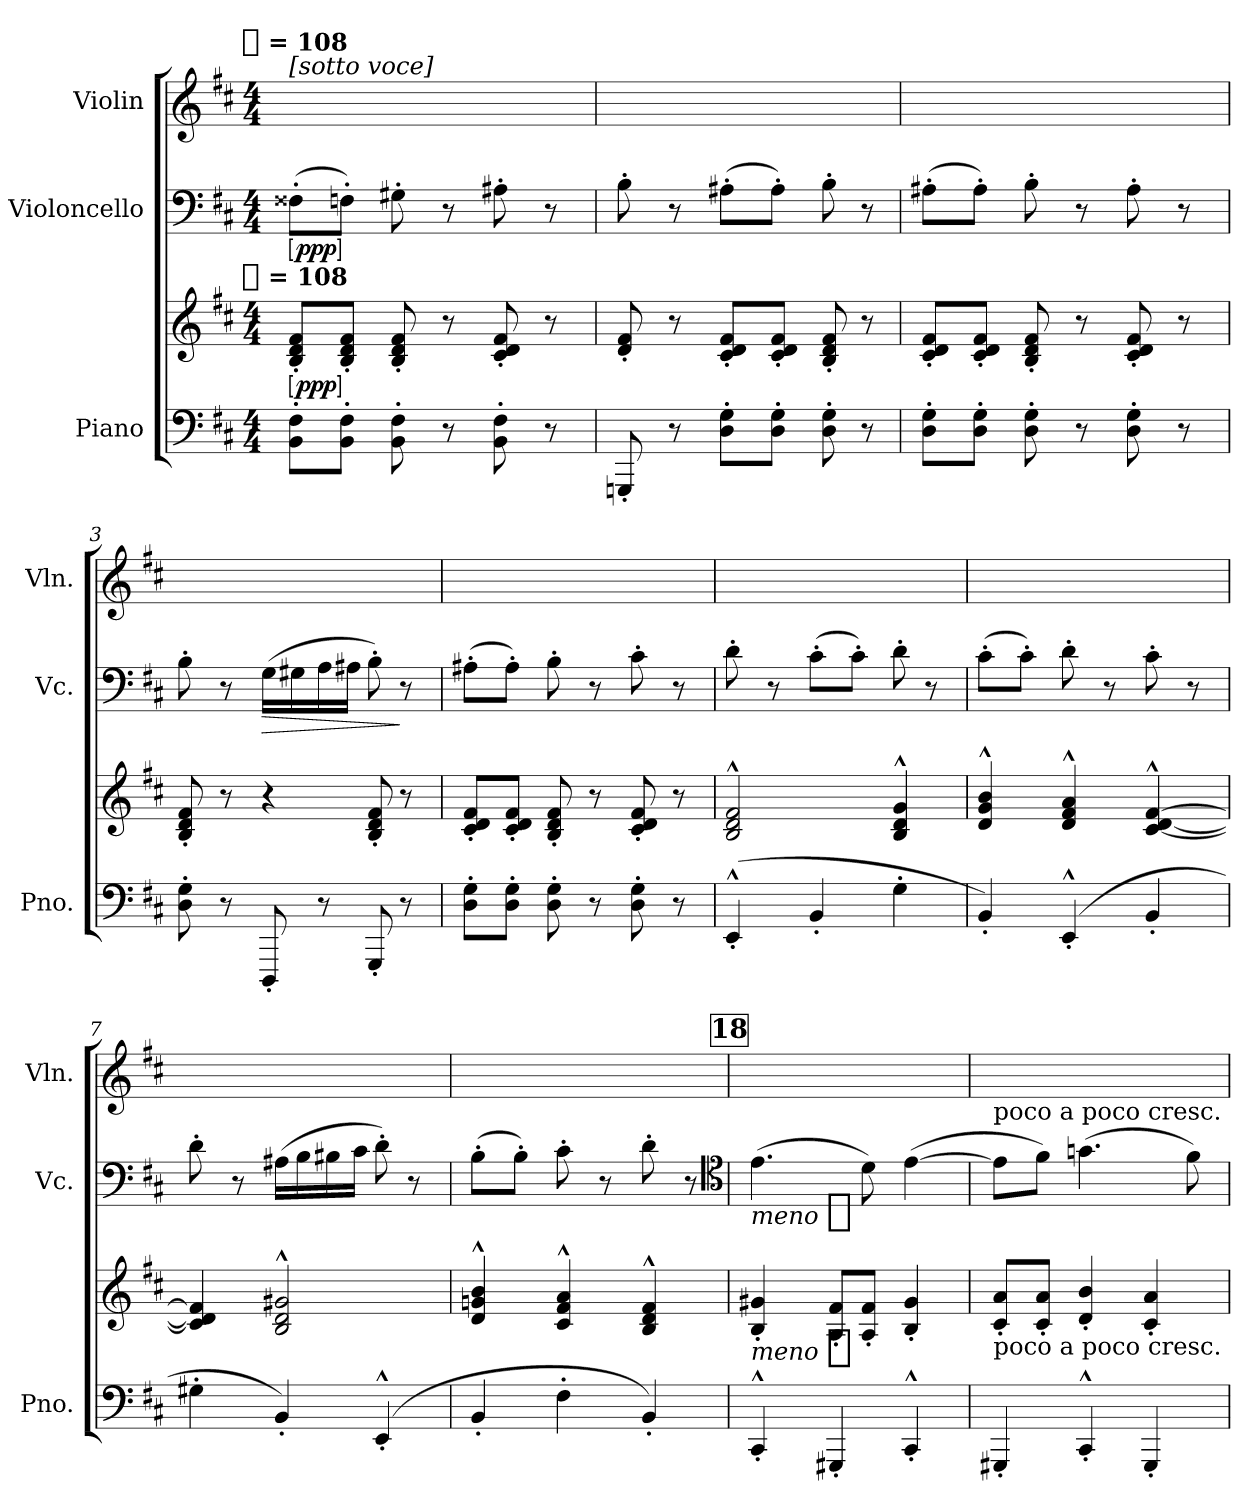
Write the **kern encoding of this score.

**kern	**kern	**dynam	**kern	**dynam	**kern
*part3	*part3	*part3	*part2	*part2	*part1
*staff4	*staff3	*staff3/4	*staff2	*staff2	*staff1
*I"Piano	*	*	*I"Violoncello	*	*I"Violin
*I'Pno.	*	*	*I'Vc.	*	*I'Vln.
*clefF4	*clefG2	*	*clefF4	*	*clefG2
*k[f#c#]	*k[f#c#]	*	*k[f#c#]	*	*k[f#c#]
*D:	*D:	*	*D:	*	*D:
!!LO:TX:omd:t=[half] = 108
*M4/4	*M4/4	*	*M4/4	*	*M4/4
*MM216	*MM216	*	*MM216	*	*MM216
*	*	*	*	*	*Xtuplet
=	=	=	=	=	=
!	!LO:TX:t=[half] = 108	!	!	!	!
!	!	!	!	!	!LO:TX:a:i:t=[sotto voce]
!	!	!LO:DY:ed=brack	!	!LO:DY:ed=brack	!
8BB' 8F#'L	8B' 8d' 8f#'L	ppp	(8F##X'L	ppp	12ryy
.	.	.	.	.	12ryy
8BB' 8F#'J	8B' 8d' 8f#'J	.	8Fn'J)	.	.
.	.	.	.	.	12ryy
8BB' 8F#'	8B' 8d' 8f#'	.	8G#X'	.	12ryy
.	.	.	.	.	12ryy
8r	8r	.	8r	.	.
.	.	.	.	.	12ryy
8BB' 8F#'	8c#' 8d' 8f#'	.	8A#X'	.	12ryy
.	.	.	.	.	12ryy
8r	8r	.	8r	.	.
.	.	.	.	.	12ryy
=1	=1	=1	=1	=1	=1
8GGGn'	8d' 8f#'	.	8B'	.	12ryy
.	.	.	.	.	12ryy
8r	8r	.	8r	.	.
.	.	.	.	.	12ryy
8D' 8G'L	8c#' 8d' 8f#'L	.	(8A#X'L	.	12ryy
.	.	.	.	.	12ryy
8D' 8G'J	8c#' 8d' 8f#'J	.	8A#'J)	.	.
.	.	.	.	.	12ryy
8D' 8G'	8B' 8d' 8f#'	.	8B'	.	6.ryy
8r	8r	.	8r	.	.
=2	=2	=2	=2	=2	=2
8D' 8G'L	8c#' 8d' 8f#'L	.	(8A#X'L	.	12ryy
.	.	.	.	.	12ryy
8D' 8G'J	8c#' 8d' 8f#'J	.	8A#'J)	.	.
.	.	.	.	.	12ryy
8D' 8G'	8B' 8d' 8f#'	.	8B'	.	12ryy
.	.	.	.	.	12ryy
8r	8r	.	8r	.	.
.	.	.	.	.	12ryy
8D' 8G'	8c#' 8d' 8f#'	.	8A#'	.	12ryy
.	.	.	.	.	12ryy
8r	8r	.	8r	.	.
.	.	.	.	.	12ryy
=3	=3	=3	=3	=3	=3
8D' 8G'	8B' 8d' 8f#'	.	8B'	.	12ryy
.	.	.	.	.	12ryy
8r	8r	.	8r	.	.
.	.	.	.	.	12ryy
!	!	!	!	!LO:HP:b	!
8DDD'	4r	.	(16GLL	>	12ryy
.	.	.	16G#X	.	.
.	.	.	.	.	12ryy
8r	.	.	16A	.	.
.	.	.	.	.	12ryy
.	.	.	16A#XJJ	.	.
8GGG'	8B' 8d' 8f#'	.	8B')	.	6ryy
8r	8r	.	8r	]	.
.	.	.	.	.	12ryy
=4	=4	=4	=4	=4	=4
8D' 8G'L	8c#' 8d' 8f#'L	.	(8A#X'L	.	12ryy
.	.	.	.	.	12ryy
8D' 8G'J	8c#' 8d' 8f#'J	.	8A#'J)	.	.
.	.	.	.	.	12ryy
8D' 8G'	8B' 8d' 8f#'	.	8B'	.	12ryy
.	.	.	.	.	12ryy
8r	8r	.	8r	.	.
.	.	.	.	.	12ryy
8D' 8G'	8c#' 8d' 8f#'	.	8c#'	.	12ryy
.	.	.	.	.	12ryy
8r	8r	.	8r	.	.
.	.	.	.	.	12ryy
=5	=5	=5	=5	=5	=5
(4EE'^^	2B^^ 2d^^ 2f#^^	.	8d'	.	12ryy
.	.	.	.	.	12ryy
.	.	.	8r	.	.
.	.	.	.	.	12ryy
4BB'	.	.	(8c#'L	.	12ryy
.	.	.	.	.	12ryy
.	.	.	8c#'J)	.	.
.	.	.	.	.	12ryy
4G'	4B^^ 4d^^ 4g^^	.	8d'	.	6ryy
.	.	.	8r	.	.
.	.	.	.	.	12ryy
=6	=6	=6	=6	=6	=6
4BB')	4d^^ 4g^^ 4b^^	.	(8c#'L	.	12ryy
.	.	.	.	.	12ryy
.	.	.	8c#'J)	.	.
.	.	.	.	.	12ryy
(4EE'^^	4d^^ 4f#^^ 4a^^	.	8d'	.	12ryy
.	.	.	.	.	12ryy
.	.	.	8r	.	.
.	.	.	.	.	12ryy
4BB'	[4c#^^ [4d^^ [4f#^^	.	8c#'	.	12ryy
.	.	.	.	.	12ryy
.	.	.	8r	.	.
.	.	.	.	.	12ryy
=7	=7	=7	=7	=7	=7
4G#X'	4c#] 4d] 4f#]	.	8d'	.	12ryy
.	.	.	.	.	12ryy
.	.	.	8r	.	.
.	.	.	.	.	12ryy
4BB')	2B^^ 2d^^ 2g#X^^	.	(16A#XLL	.	12ryy
.	.	.	16B	.	.
.	.	.	.	.	12ryy
.	.	.	16B#X	.	.
.	.	.	.	.	12ryy
.	.	.	16c#JJ	.	.
(4EE'^^	.	.	8d')	.	6ryy
.	.	.	8r	.	.
.	.	.	.	.	12ryy
=8	=8	=8	=8	=8	=8
4BB'	4d^^ 4gn^^ 4b^^	.	(8B'L	.	12ryy
.	.	.	.	.	12ryy
.	.	.	8B'J)	.	.
.	.	.	.	.	12ryy
4F#'	4c#^^ 4f#^^ 4a^^	.	8c#'	.	12ryy
.	.	.	.	.	12ryy
.	.	.	8r	.	.
.	.	.	.	.	12ryy
4BB')	4B^^ 4d^^ 4f#^^	.	8d'	.	12ryy
.	.	.	.	.	12ryy
.	.	.	8r	.	.
.	.	.	.	.	12ryy
*	*	*	*clefC4	*	*
!!LO:REH:place=s1:t=18
=9	=9	=9	=9	=9	=9
!	!	!LO:DY:t=meno %s	!	!LO:DY:t=meno %s	!
4CC#'^^	4B' 4g#X'	p	(4.e	p	12ryy
.	.	.	.	.	12ryy
.	.	.	.	.	12ryy
4GGG#X'	8A' 8f#'L	.	.	.	6ryy
.	8A' 8f#'J	.	8d)	.	.
.	.	.	.	.	12ryy
4CC#'^^	4B' 4g#'	.	([4e	.	6ryy
.	.	.	.	.	12ryy
=10	=10	=10	=10	=10	=10
!	!	!	!LO:TX:t=poco a poco cresc.	!	!
!	!LO:TX:c:t=poco a poco cresc.	!	!	!	!
4GGG#X'	8c#' 8a'L	.	8eL]	.	12ryy
.	.	.	.	.	12ryy
.	8c#' 8a'J	.	8f#J)	.	.
.	.	.	.	.	12ryy
4CC#'^^	4d' 4b'	.	(4.gn	.	6ryy
.	.	.	.	.	12ryy
4GGG#'	4c#' 4a'	.	.	.	12ryy
.	.	.	.	.	12ryy
.	.	.	8f#)	.	.
.	.	.	.	.	12ryy
=	=	=	=	=	=
*-	*-	*-	*-	*-	*-
